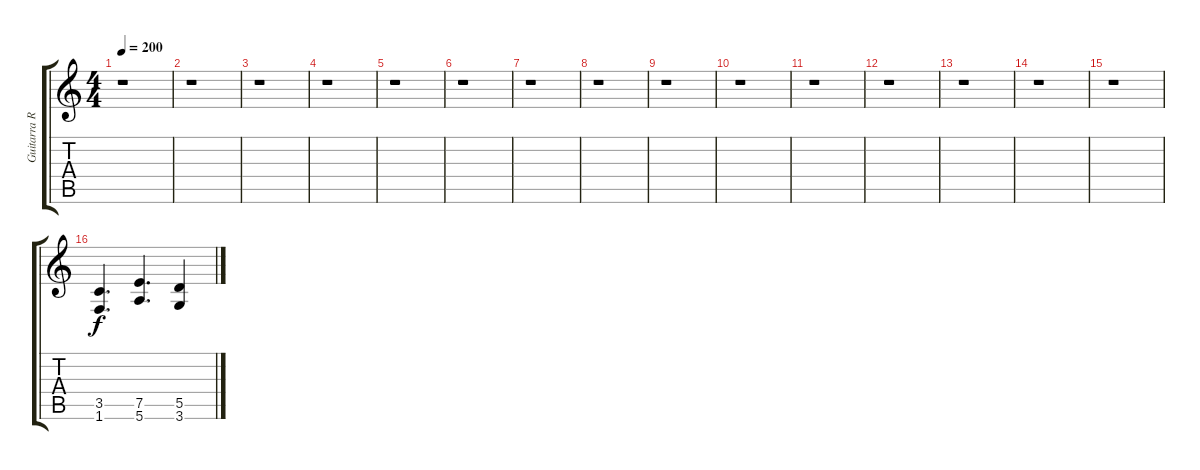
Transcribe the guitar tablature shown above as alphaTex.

\track ("Guitarra Ritmica" "Guitarra R") {instrument distortionguitar}
\staff {score tabs}
\tuning (E4 B3 G3 D3 A2 E2) {hide}
\ts (4 4)
\tempo 200
\clef g2
\ks c
r.1{dy f} |
r.1 |
r.1 |
r.1 |
r.1 |
r.1 |
r.1 |
r.1 |
r.1 |
r.1 |
r.1 |
r.1 |
r.1 |
r.1 |
r.1 |
(3.5 1.6).4{d} (7.5 5.6).4{d} (5.5 3.6).4
